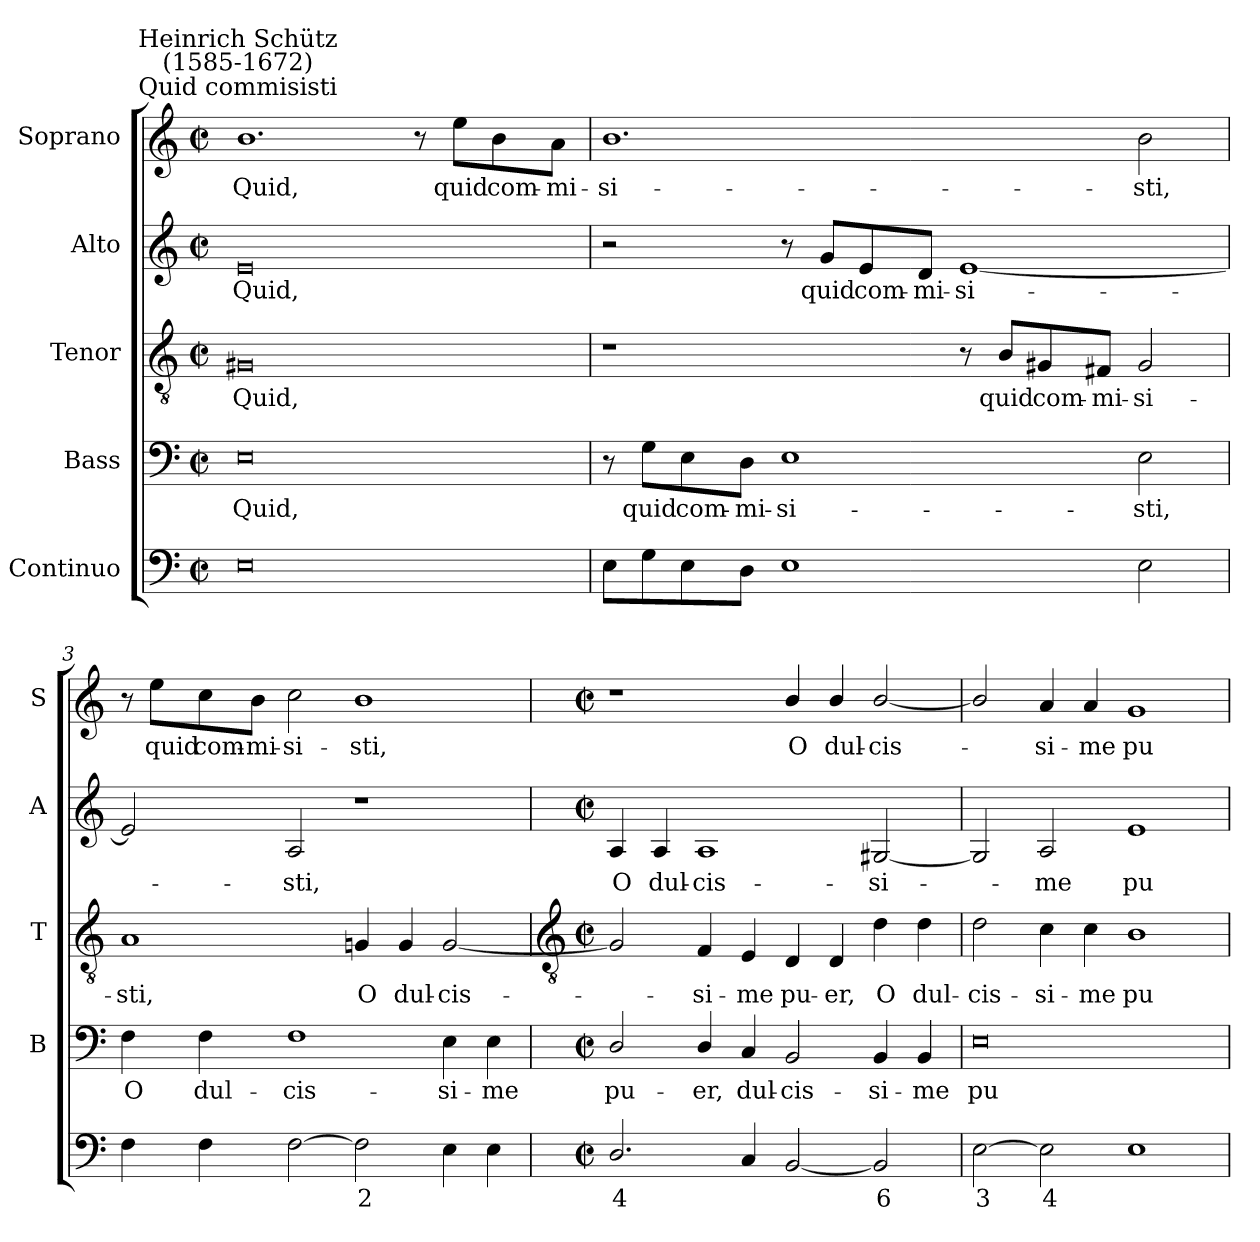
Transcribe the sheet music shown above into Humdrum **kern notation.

**kern	**text	**kern	**text	**kern	**text	**kern	**text	**kern	**text
*part5	*part5	*part4	*part4	*part3	*part3	*part2	*part2	*part1	*part1
*staff5	*staff5	*staff4	*staff4	*staff3	*staff3	*staff2	*staff2	*staff1	*staff1
*I"Continuo	*	*I"Bass	*	*I"Tenor	*	*I"Alto	*	*I"Soprano	*
*	*	*I'B	*	*I'T	*	*I'A	*	*I'S	*
*clefF4	*	*clefF4	*	*clefGv2	*	*clefG2	*	*clefG2	*
*k[]	*	*k[]	*	*k[]	*	*k[]	*	*k[]	*
*C:	*	*C:	*	*C:	*	*C:	*	*C:	*
*M4/2	*	*M4/2	*	*M4/2	*	*M4/2	*	*M4/2	*
*met(c|)	*	*met(c|)	*	*met(c|)	*	*met(c|)	*	*met(c|)	*
=1	=1	=1	=1	=1	=1	=1	=1	=1	=1
!	!	!	!	!	!	!	!	!LO:TX:a:cj:t=Quid commisisti	!
!	!	!	!	!	!	!	!	!LO:TX:a:cj:t=Heinrich Schütz\n(1585-1672)	!
!	!	!	!LO:LY:b	!	!LO:LY:b	!	!LO:LY:b	!	!LO:LY:b
0E	.	0E	Quid,	0G#X	Quid,	0e	Quid,	1.b	Quid,
.	.	.	.	.	.	.	.	8r	.
!	!	!	!	!	!	!	!	!	!LO:LY:b
.	.	.	.	.	.	.	.	8ee\L	quid
!	!	!	!	!	!	!	!	!	!LO:LY:b
.	.	.	.	.	.	.	.	8b\	com-
!	!	!	!	!	!	!	!	!	!LO:LY:b
.	.	.	.	.	.	.	.	8a\J	-mi-
=2	=2	=2	=2	=2	=2	=2	=2	=2	=2
!	!	!	!	!	!	!	!	!	!LO:LY:b
8EL	.	8r	.	1r	.	2r	.	1.b	-si-
!	!	!	!LO:LY:b	!	!	!	!	!	!
8G	.	8G\L	quid	.	.	.	.	.	.
!	!	!	!LO:LY:b	!	!	!	!	!	!
8E	.	8E\	com-	.	.	.	.	.	.
!	!	!	!LO:LY:b	!	!	!	!	!	!
8DJ	.	8D\J	-mi-	.	.	.	.	.	.
!	!	!	!LO:LY:b	!	!	!	!	!	!
1E	.	1E	-si-	.	.	8r	.	.	.
!	!	!	!	!	!	!	!LO:LY:b	!	!
.	.	.	.	.	.	8g/L	quid	.	.
!	!	!	!	!	!	!	!LO:LY:b	!	!
.	.	.	.	.	.	8e/	com-	.	.
!	!	!	!	!	!	!	!LO:LY:b	!	!
.	.	.	.	.	.	8d/J	-mi-	.	.
!	!	!	!	!	!	!	!LO:LY:b	!	!
.	.	.	.	8r	.	[1e	-si-	.	.
!	!	!	!	!	!LO:LY:b	!	!	!	!
.	.	.	.	8B/L	quid	.	.	.	.
!	!	!	!	!	!LO:LY:b	!	!	!	!
.	.	.	.	8G#X/	com-	.	.	.	.
!	!	!	!	!	!LO:LY:b	!	!	!	!
.	.	.	.	8F#X/J	-mi-	.	.	.	.
!	!	!	!LO:LY:b	!	!LO:LY:b	!	!	!	!LO:LY:b
2E	.	2E	-sti,	2G#	-si-	.	.	2b	-sti,
=3	=3	=3	=3	=3	=3	=3	=3	=3	=3
!	!	!	!LO:LY:b	!	!LO:LY:b	!	!	!	!
4F	.	4F	O	1A	-sti,	2e]	.	8r	.
!	!	!	!	!	!	!	!	!	!LO:LY:b
.	.	.	.	.	.	.	.	8ee\L	quid
!	!	!	!LO:LY:b	!	!	!	!	!	!LO:LY:b
4F	.	4F	dul-	.	.	.	.	8cc\	com-
!	!	!	!	!	!	!	!	!	!LO:LY:b
.	.	.	.	.	.	.	.	8b\J	-mi-
!	!	!	!LO:LY:b	!	!	!	!LO:LY:b	!	!LO:LY:b
[2F	.	1F	-cis-	.	.	2A	sti,	2cc	-si-
!	!LO:LY:b	!	!	!	!LO:LY:b	!	!	!	!LO:LY:b
2F]	2	.	.	4Gn	O	1r	.	1b	-sti,
!	!	!	!	!	!LO:LY:b	!	!	!	!
.	.	.	.	4G	dul-	.	.	.	.
!	!	!	!LO:LY:b	!	!LO:LY:b	!	!	!	!
4E	.	4E	-si-	[2G	-cis-	.	.	.	.
!	!	!	!LO:LY:b	!	!	!	!	!	!
4E	.	4E	-me	.	.	.	.	.	.
!!LO:LB:g=z
=4	=4	=4	=4	=4	=4	=4	=4	=4	=4
*	*	*	*	*clefGv2	*	*	*	*	*
*M4/2	*	*M4/2	*	*M4/2	*	*M4/2	*	*M4/2	*
*met(c|)	*	*met(c|)	*	*met(c|)	*	*met(c|)	*	*met(c|)	*
!	!LO:LY:b	!	!LO:LY:b	!	!	!	!LO:LY:b	!	!
2.D/	4	2D/	pu-	2G]	.	4A	O	1r	.
!	!	!	!	!	!	!	!LO:LY:b	!	!
.	.	.	.	.	.	4A	dul-	.	.
!	!	!	!LO:LY:b	!	!LO:LY:b	!	!LO:LY:b	!	!
.	.	4D/	-er,	4F	si-	1A	-cis-	.	.
!	!	!	!LO:LY:b	!	!LO:LY:b	!	!	!	!
4C	.	4C	dul-	4E	-me	.	.	.	.
!	!	!	!LO:LY:b	!	!LO:LY:b	!	!	!	!LO:LY:b
[2BB	.	2BB	-cis-	4D	pu-	.	.	4b/	O
!	!	!	!	!	!LO:LY:b	!	!	!	!LO:LY:b
.	.	.	.	4D	-er,	.	.	4b/	dul-
!	!LO:LY:b	!	!LO:LY:b	!	!LO:LY:b	!	!LO:LY:b	!	!LO:LY:b
2BB]	6	4BB	-si-	4d	O	[2G#X	-si-	[2b/	-cis-
!	!	!	!LO:LY:b	!	!LO:LY:b	!	!	!	!
.	.	4BB	-me	4d	dul-	.	.	.	.
=5	=5	=5	=5	=5	=5	=5	=5	=5	=5
!	!LO:LY:b	!	!LO:LY:b	!	!LO:LY:b	!	!	!	!
[2E	3	0E	pu-	2d	-cis-	2G#]	.	2b/]	.
!	!LO:LY:b	!	!	!	!LO:LY:b	!	!LO:LY:b	!	!LO:LY:b
2E]	4	.	.	4c	-si-	2A	me	4a	si-
!	!	!	!	!	!LO:LY:b	!	!	!	!LO:LY:b
.	.	.	.	4c	-me	.	.	4a	-me
!	!	!	!	!	!LO:LY:b	!	!LO:LY:b	!	!LO:LY:b
1E	.	.	.	1B	pu-	1e	pu-	1g	pu-
=	=	=	=	=	=	=	=	=	=
*-	*-	*-	*-	*-	*-	*-	*-	*-	*-
